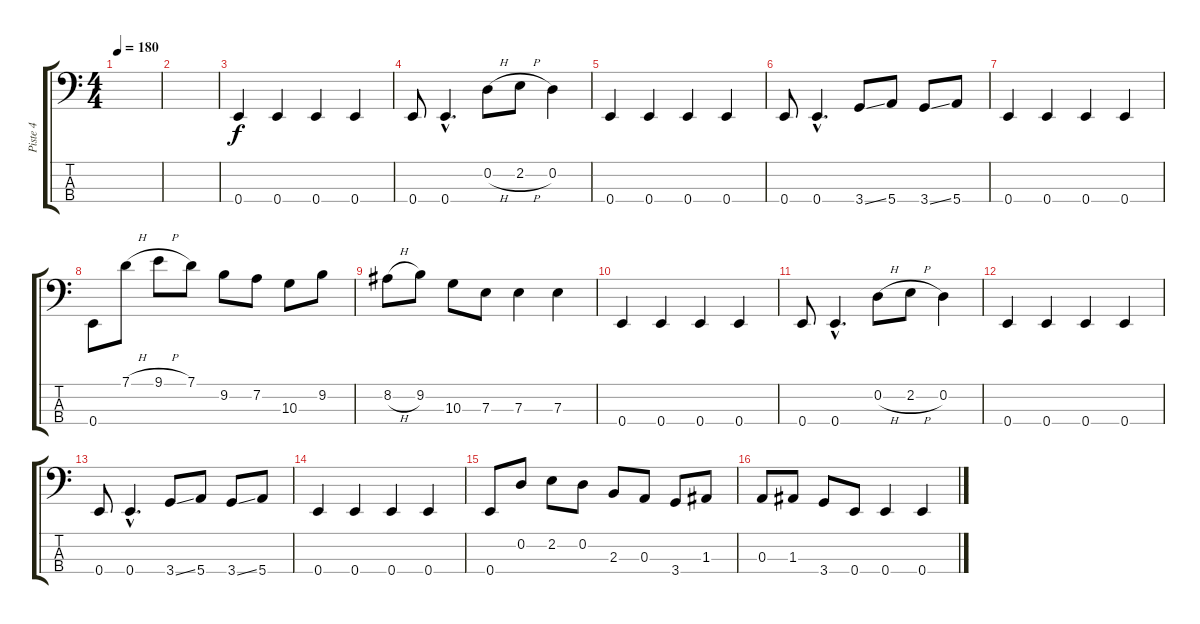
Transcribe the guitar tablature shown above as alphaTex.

\track ("Piste 4" "Piste 4") {instrument electricbassfinger}
\staff {score tabs}
\tuning (G2 D2 A1 E1) {hide}
\ts (4 4)
\tempo 180
\clef f4
\ks c
|
|
0.4.4 0.4.4 0.4.4 0.4.4 |
0.4.8 0.4{hac}.4{d} 0.2{h}.8 2.2{h}.8 0.2.4 |
0.4.4 0.4.4 0.4.4 0.4.4 |
0.4.8 0.4{hac}.4{d} 3.4{ss}.8 5.4.8 3.4{ss}.8 5.4.8 |
0.4.4 0.4.4 0.4.4 0.4.4 |
0.4.8 7.1{h}.8 9.1{h}.8 7.1.8 9.2.8 7.2.8 10.3.8 9.2.8 |
8.2{h}.8 9.2.8 10.3.8 7.3.8 7.3.4 7.3.4 |
0.4.4 0.4.4 0.4.4 0.4.4 |
0.4.8 0.4{hac}.4{d} 0.2{h}.8 2.2{h}.8 0.2.4 |
0.4.4 0.4.4 0.4.4 0.4.4 |
0.4.8 0.4{hac}.4{d} 3.4{ss}.8 5.4.8 3.4{ss}.8 5.4.8 |
0.4.4 0.4.4 0.4.4 0.4.4 |
0.4.8 0.2.8 2.2.8 0.2.8 2.3.8 0.3.8 3.4.8 1.3.8 |
0.3.8 1.3.8 3.4.8 0.4.8 0.4.4 0.4.4
